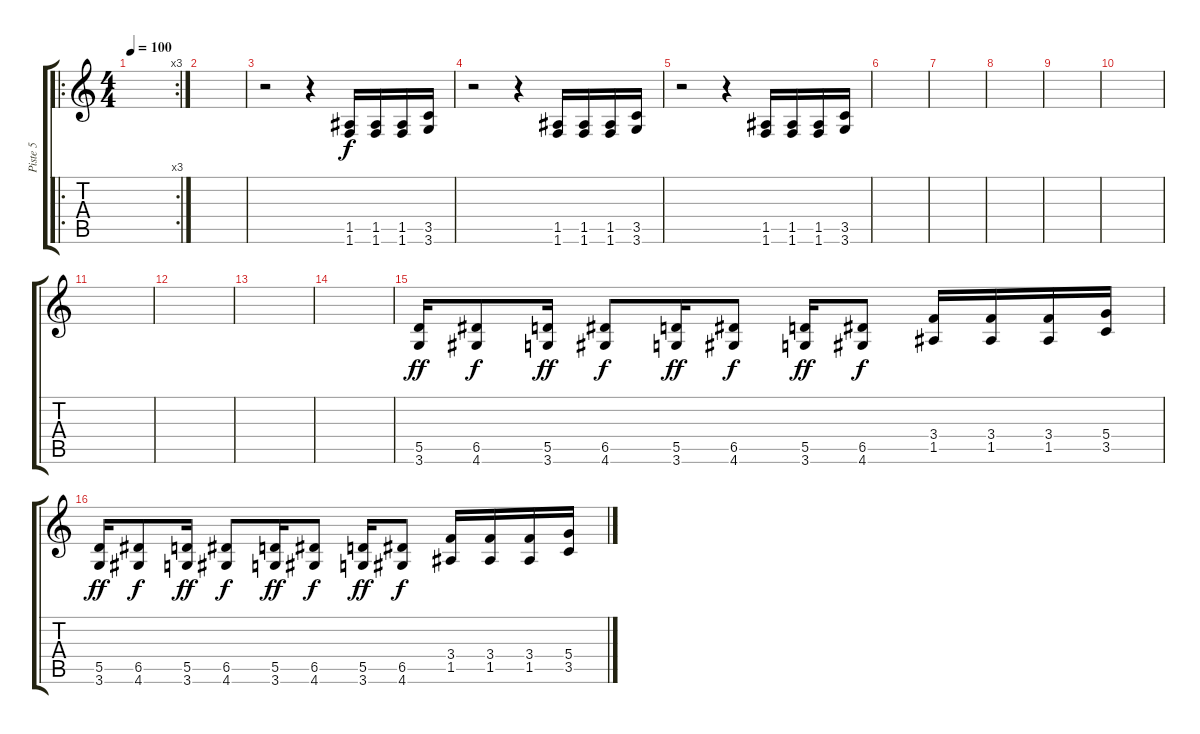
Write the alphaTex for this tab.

\track ("Piste 5" "Piste 5") {instrument distortionguitar}
\staff {score tabs}
\tuning (E4 B3 G3 D3 A2 E2) {hide}
\ro
\rc 3
\ts (4 4)
\tempo 100
\clef g2
\ks c
|
|
r.2{volume 12} r.4 (1.5 1.6).16 (1.5 1.6).16 (1.5 1.6).16 (3.5 3.6).16 |
r.2 r.4 (1.5 1.6).16 (1.5 1.6).16 (1.5 1.6).16 (3.5 3.6).16 |
r.2 r.4 (1.5 1.6).16 (1.5 1.6).16 (1.5 1.6).16 (3.5 3.6).16 |
|
|
|
|
|
|
|
|
|
(5.5 3.6).16{dy ff volume 14} (6.5 4.6).8{dy f} (5.5 3.6).16{dy ff} (6.5 4.6).8{dy f} (5.5 3.6).16{dy ff} (6.5 4.6).8{dy f} (5.5 3.6).16{dy ff} (6.5 4.6).8{dy f} (3.4 1.5).16 (3.4 1.5).16 (3.4 1.5).16 (5.4 3.5).16 |
(5.5 3.6).16{dy ff} (6.5 4.6).8{dy f} (5.5 3.6).16{dy ff} (6.5 4.6).8{dy f} (5.5 3.6).16{dy ff} (6.5 4.6).8{dy f} (5.5 3.6).16{dy ff} (6.5 4.6).8{dy f} (3.4 1.5).16 (3.4 1.5).16 (3.4 1.5).16 (5.4 3.5).16
